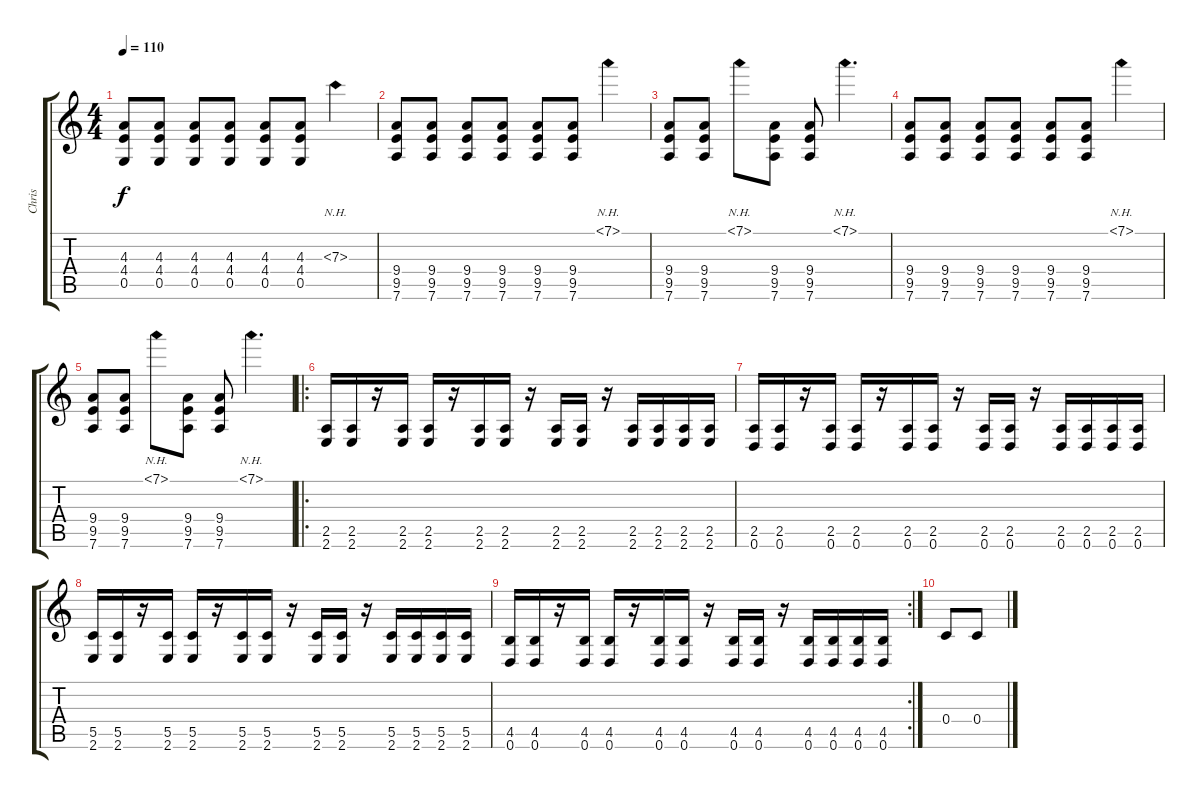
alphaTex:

\track ("Chris" "Chris") {instrument distortionguitar}
\staff {score tabs}
\tuning (D4 A3 F3 C3 G2 D2) {hide}
\ts (4 4)
\tempo 110
\clef g2
\ks c
(4.3 4.4 0.5).8{dy f} (4.3 4.4 0.5).8 (4.3 4.4 0.5).8 (4.3 4.4 0.5).8 (4.3 4.4 0.5).8 (4.3 4.4 0.5).8 7.3{nh}.4 |
(9.4 9.5 7.6).8 (9.4 9.5 7.6).8 (9.4 9.5 7.6).8 (9.4 9.5 7.6).8 (9.4 9.5 7.6).8 (9.4 9.5 7.6).8 7.1{nh}.4 |
(9.4 9.5 7.6).8 (9.4 9.5 7.6).8 7.1{nh}.8 (9.4 9.5 7.6).8 (9.4 9.5 7.6).8 7.1{nh}.4{d} |
(9.4 9.5 7.6).8 (9.4 9.5 7.6).8 (9.4 9.5 7.6).8 (9.4 9.5 7.6).8 (9.4 9.5 7.6).8 (9.4 9.5 7.6).8 7.1{nh}.4 |
(9.4 9.5 7.6).8 (9.4 9.5 7.6).8 7.1{nh}.8 (9.4 9.5 7.6).8 (9.4 9.5 7.6).8 7.1{nh}.4{d} |
\ro
(2.5 2.6).16 (2.5 2.6).16 r.16 (2.5 2.6).16 (2.5 2.6).16 r.16 (2.5 2.6).16 (2.5 2.6).16 r.16 (2.5 2.6).16 (2.5 2.6).16 r.16 (2.5 2.6).16 (2.5 2.6).16 (2.5 2.6).16 (2.5 2.6).16 |
(2.5 0.6).16 (2.5 0.6).16 r.16 (2.5 0.6).16 (2.5 0.6).16 r.16 (2.5 0.6).16 (2.5 0.6).16 r.16 (2.5 0.6).16 (2.5 0.6).16 r.16 (2.5 0.6).16 (2.5 0.6).16 (2.5 0.6).16 (2.5 0.6).16 |
(5.5 2.6).16 (5.5 2.6).16 r.16 (5.5 2.6).16 (5.5 2.6).16 r.16 (5.5 2.6).16 (5.5 2.6).16 r.16 (5.5 2.6).16 (5.5 2.6).16 r.16 (5.5 2.6).16 (5.5 2.6).16 (5.5 2.6).16 (5.5 2.6).16 |
\rc 2
(4.5 0.6).16 (4.5 0.6).16 r.16 (4.5 0.6).16 (4.5 0.6).16 r.16 (4.5 0.6).16 (4.5 0.6).16 r.16 (4.5 0.6).16 (4.5 0.6).16 r.16 (4.5 0.6).16 (4.5 0.6).16 (4.5 0.6).16 (4.5 0.6).16 |
0.4.8 0.4.8
